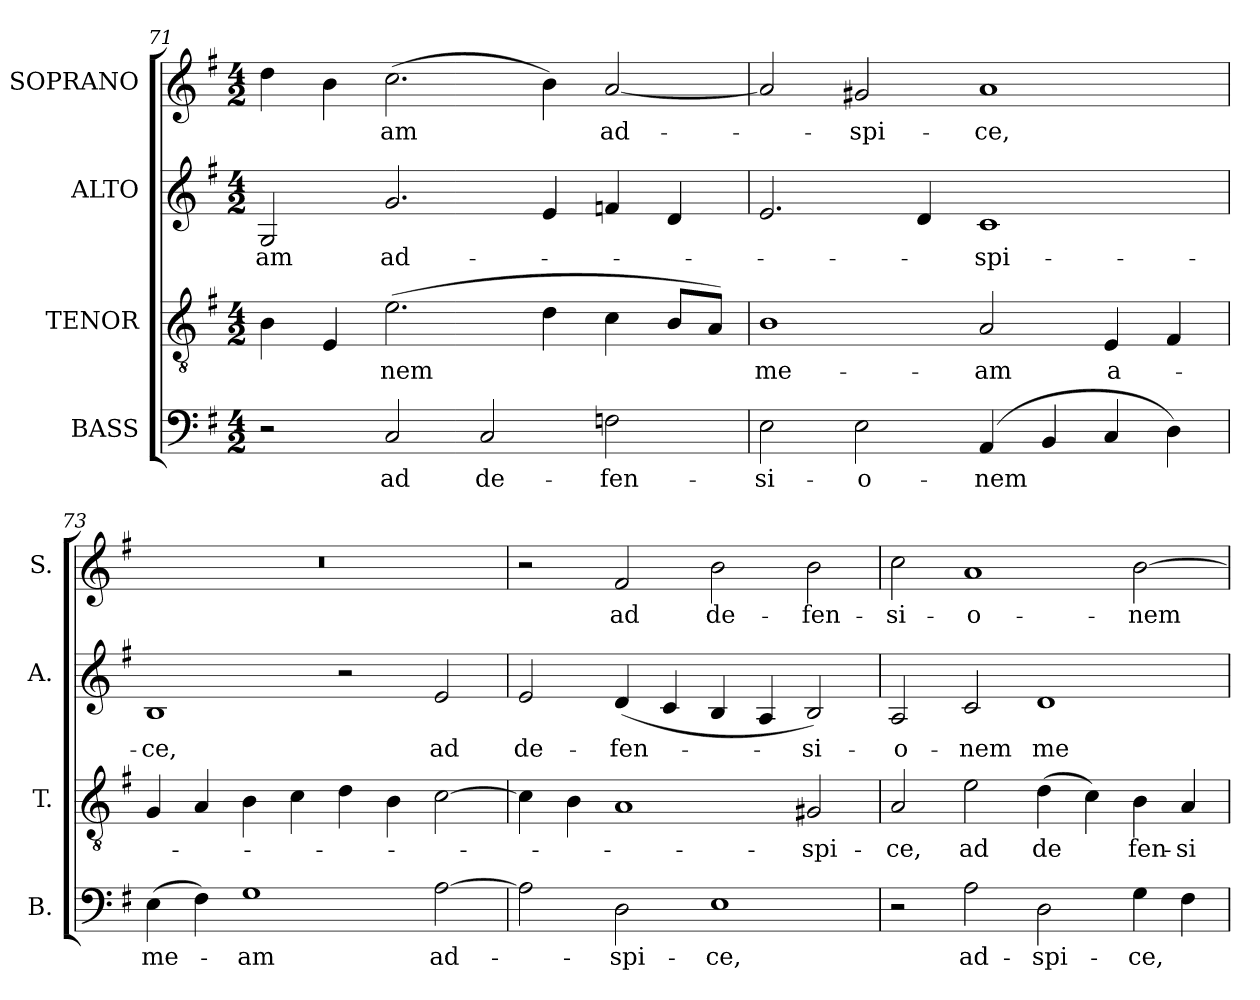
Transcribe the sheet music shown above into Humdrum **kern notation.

**kern	**text	**kern	**text	**kern	**text	**kern	**text
*part4	*part4	*part3	*part3	*part2	*part2	*part1	*part1
*staff4	*staff4	*staff3	*staff3	*staff2	*staff2	*staff1	*staff1
*I"BASS	*	*I"TENOR	*	*I"ALTO	*	*I"SOPRANO	*
*I'B.	*	*I'T.	*	*I'A.	*	*I'S.	*
*clefF4	*	*clefGv2	*	*clefG2	*	*clefG2	*
*	*	*ITrd7c12	*	*	*	*	*
*k[f#]	*	*k[f#]	*	*k[f#]	*	*k[f#]	*
*G:	*	*G:	*	*G:	*	*G:	*
*M4/2	*	*M4/2	*	*M4/2	*	*M4/2	*
=71	=71	=71	=71	=71	=71	=71	=71
!	!	!	!	!	!LO:LY:b:color=#000000	!	!
2r	.	4BBi\	.	2Gi/	-am	4ddi\	.
.	.	4EEi/	.	.	.	4bi\	.
!	!LO:LY:b:color=#000000	!	!	!	!	!	!
!	!	!	!LO:LY:b:color=#000000	!	!	!	!
!	!	!	!	!	!LO:LY:b:color=#000000	!	!
!	!	!	!	!	!	!	!LO:LY:b:color=#000000
2Ci/	ad	(2.Ei\	-nem	2.gi/	ad-	(2.cci\	-am
!	!LO:LY:b:color=#000000	!	!	!	!	!	!
2Ci/	de-	.	.	.	.	.	.
.	.	4Di\	.	4ei/	.	4bi\)	.
!	!LO:LY:b:color=#000000	!	!	!	!	!	!
!	!	!	!	!	!	!	!LO:LY:b:color=#000000
2Fni\	-fen-	4Ci\	.	4fni/	.	[2ai/	ad-
.	.	8BBi/L	.	4di/	.	.	.
.	.	8AAi/J)	.	.	.	.	.
=72	=72	=72	=72	=72	=72	=72	=72
!	!LO:LY:b:color=#000000	!	!	!	!	!	!
!	!	!	!LO:LY:b:color=#000000	!	!	!	!
2Ei\	-si-	1BBi	me-	2.ei/	.	2ai/]	.
!	!LO:LY:b:color=#000000	!	!	!	!	!	!
!	!	!	!	!	!	!	!LO:LY:b:color=#000000
2Ei\	-o-	.	.	.	.	2g#Xi/	-spi-
.	.	.	.	4di/	.	.	.
!	!LO:LY:b:color=#000000	!	!	!	!	!	!
!	!	!	!LO:LY:b:color=#000000	!	!	!	!
!	!	!	!	!	!LO:LY:b:color=#000000	!	!
!	!	!	!	!	!	!	!LO:LY:b:color=#000000
(4AAi/	-nem	2AAi/	-am	1ci	-spi-	1ai	-ce,
4BBi/	.	.	.	.	.	.	.
!	!	!	!LO:LY:b:color=#000000	!	!	!	!
4Ci/	.	4EEi/	a-	.	.	.	.
4Di\)	.	4FF#i/	.	.	.	.	.
=73	=73	=73	=73	=73	=73	=73	=73
!	!LO:LY:b:color=#000000	!	!	!	!	!	!
!	!	!	!	!	!LO:LY:b:color=#000000	!LO:N:vis=1	!
(4Ei\	me-	4GGi/	.	1Bi	-ce,	0r	.
4F#i\)	.	4AAi/	.	.	.	.	.
!	!LO:LY:b:color=#000000	!	!	!	!	!	!
1Gi	-am	4BBi\	.	.	.	.	.
.	.	4Ci\	.	.	.	.	.
.	.	4Di\	.	2r	.	.	.
.	.	4BBi\	.	.	.	.	.
!	!LO:LY:b:color=#000000	!	!	!	!	!	!
!	!	!	!	!	!LO:LY:b:color=#000000	!	!
[2Ai\	ad-	[2Ci\	.	2ei/	ad	.	.
!!LO:LB:g=z
=74	=74	=74	=74	=74	=74	=74	=74
!	!	!	!	!	!LO:LY:b:color=#000000	!	!
2Ai\]	.	4Ci\]	.	2ei/	de-	2r	.
.	.	4BBi\	.	.	.	.	.
!	!LO:LY:b:color=#000000	!	!	!	!	!	!
!	!	!	!	!	!LO:LY:b:color=#000000	!	!
!	!	!	!	!	!	!	!LO:LY:b:color=#000000
2Di\	-spi-	1AAi	.	(4di/	-fen-	2f#i/	ad
.	.	.	.	4ci/	.	.	.
!	!LO:LY:b:color=#000000	!	!	!	!	!	!
!	!	!	!	!	!	!	!LO:LY:b:color=#000000
1Ei	-ce,	.	.	4Bi/	.	2bi\	de-
.	.	.	.	4Ai/	.	.	.
!	!	!	!LO:LY:b:color=#000000	!	!	!	!
!	!	!	!	!	!LO:LY:b:color=#000000	!	!
!	!	!	!	!	!	!	!LO:LY:b:color=#000000
.	.	2GG#Xi/	-spi-	2Bi/)	-si-	2bi\	-fen-
=75	=75	=75	=75	=75	=75	=75	=75
!	!	!	!LO:LY:b:color=#000000	!	!	!	!
!	!	!	!	!	!LO:LY:b:color=#000000	!	!
!	!	!	!	!	!	!	!LO:LY:b:color=#000000
2r	.	2AAi/	-ce,	2Ai/	-o-	2cci\	-si-
!	!LO:LY:b:color=#000000	!	!	!	!	!	!
!	!	!	!LO:LY:b:color=#000000	!	!	!	!
!	!	!	!	!	!LO:LY:b:color=#000000	!	!
!	!	!	!	!	!	!	!LO:LY:b:color=#000000
2Ai\	ad-	2Ei\	ad	2ci/	-nem	1ai	-o-
!	!LO:LY:b:color=#000000	!	!	!	!	!	!
!	!	!	!LO:LY:b:color=#000000	!	!	!	!
!	!	!	!	!	!LO:LY:b:color=#000000	!	!
2Di\	-spi-	(4Di\	de	1di	me-	.	.
.	.	4Ci\)	.	.	.	.	.
!	!LO:LY:b:color=#000000	!	!	!	!	!	!
!	!	!	!LO:LY:b:color=#000000	!	!	!	!
!	!	!	!	!	!	!	!LO:LY:b:color=#000000
4Gi\	-ce,	4BBi\	fen-	.	.	[2bi\	-nem
!	!	!	!LO:LY:b:color=#000000	!	!	!	!
4F#i\	.	4AAi/	-si-	.	.	.	.
=	=	=	=	=	=	=	=
*-	*-	*-	*-	*-	*-	*-	*-
